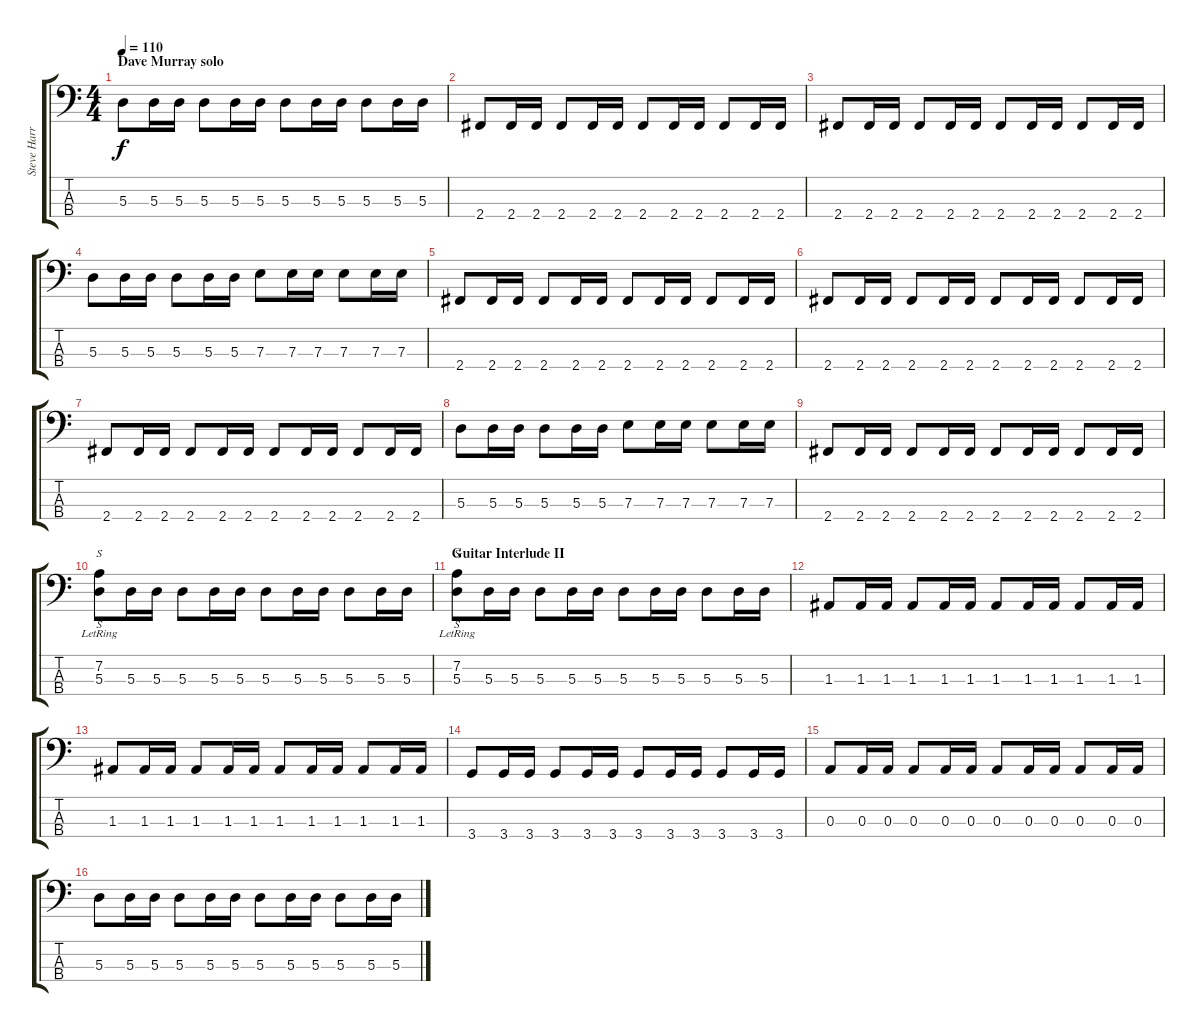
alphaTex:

\track ("Steve Harris" "Steve Harr") {instrument electricbasspick}
\staff {score tabs}
\tuning (G2 D2 A1 E1) {hide}
\ts (4 4)
\section ("" "Dave Murray solo")
\tempo 110
\clef f4
\ks c
5.3.8{dy f} 5.3.16 5.3.16 5.3.8 5.3.16 5.3.16 5.3.8 5.3.16 5.3.16 5.3.8 5.3.16 5.3.16 |
2.4.8 2.4.16 2.4.16 2.4.8 2.4.16 2.4.16 2.4.8 2.4.16 2.4.16 2.4.8 2.4.16 2.4.16 |
2.4.8 2.4.16 2.4.16 2.4.8 2.4.16 2.4.16 2.4.8 2.4.16 2.4.16 2.4.8 2.4.16 2.4.16 |
5.3.8 5.3.16 5.3.16 5.3.8 5.3.16 5.3.16 7.3.8 7.3.16 7.3.16 7.3.8 7.3.16 7.3.16 |
2.4.8 2.4.16 2.4.16 2.4.8 2.4.16 2.4.16 2.4.8 2.4.16 2.4.16 2.4.8 2.4.16 2.4.16 |
2.4.8 2.4.16 2.4.16 2.4.8 2.4.16 2.4.16 2.4.8 2.4.16 2.4.16 2.4.8 2.4.16 2.4.16 |
2.4.8 2.4.16 2.4.16 2.4.8 2.4.16 2.4.16 2.4.8 2.4.16 2.4.16 2.4.8 2.4.16 2.4.16 |
5.3.8 5.3.16 5.3.16 5.3.8 5.3.16 5.3.16 7.3.8 7.3.16 7.3.16 7.3.8 7.3.16 7.3.16 |
2.4.8 2.4.16 2.4.16 2.4.8 2.4.16 2.4.16 2.4.8 2.4.16 2.4.16 2.4.8 2.4.16 2.4.16 |
(7.2{lr} 5.3{lr}).8{s instrument slapbass1} 5.3.16{instrument electricbasspick} 5.3.16 5.3.8 5.3.16 5.3.16 5.3.8 5.3.16 5.3.16 5.3.8 5.3.16 5.3.16 |
\section ("" "Guitar Interlude II")
(7.2{lr} 5.3{lr}).8{s instrument slapbass1} 5.3.16{instrument electricbasspick} 5.3.16 5.3.8 5.3.16 5.3.16 5.3.8 5.3.16 5.3.16 5.3.8 5.3.16 5.3.16 |
1.3.8 1.3.16 1.3.16 1.3.8 1.3.16 1.3.16 1.3.8 1.3.16 1.3.16 1.3.8 1.3.16 1.3.16 |
1.3.8 1.3.16 1.3.16 1.3.8 1.3.16 1.3.16 1.3.8 1.3.16 1.3.16 1.3.8 1.3.16 1.3.16 |
3.4.8 3.4.16 3.4.16 3.4.8 3.4.16 3.4.16 3.4.8 3.4.16 3.4.16 3.4.8 3.4.16 3.4.16 |
0.3.8 0.3.16 0.3.16 0.3.8 0.3.16 0.3.16 0.3.8 0.3.16 0.3.16 0.3.8 0.3.16 0.3.16 |
5.3.8 5.3.16 5.3.16 5.3.8 5.3.16 5.3.16 5.3.8 5.3.16 5.3.16 5.3.8 5.3.16 5.3.16
